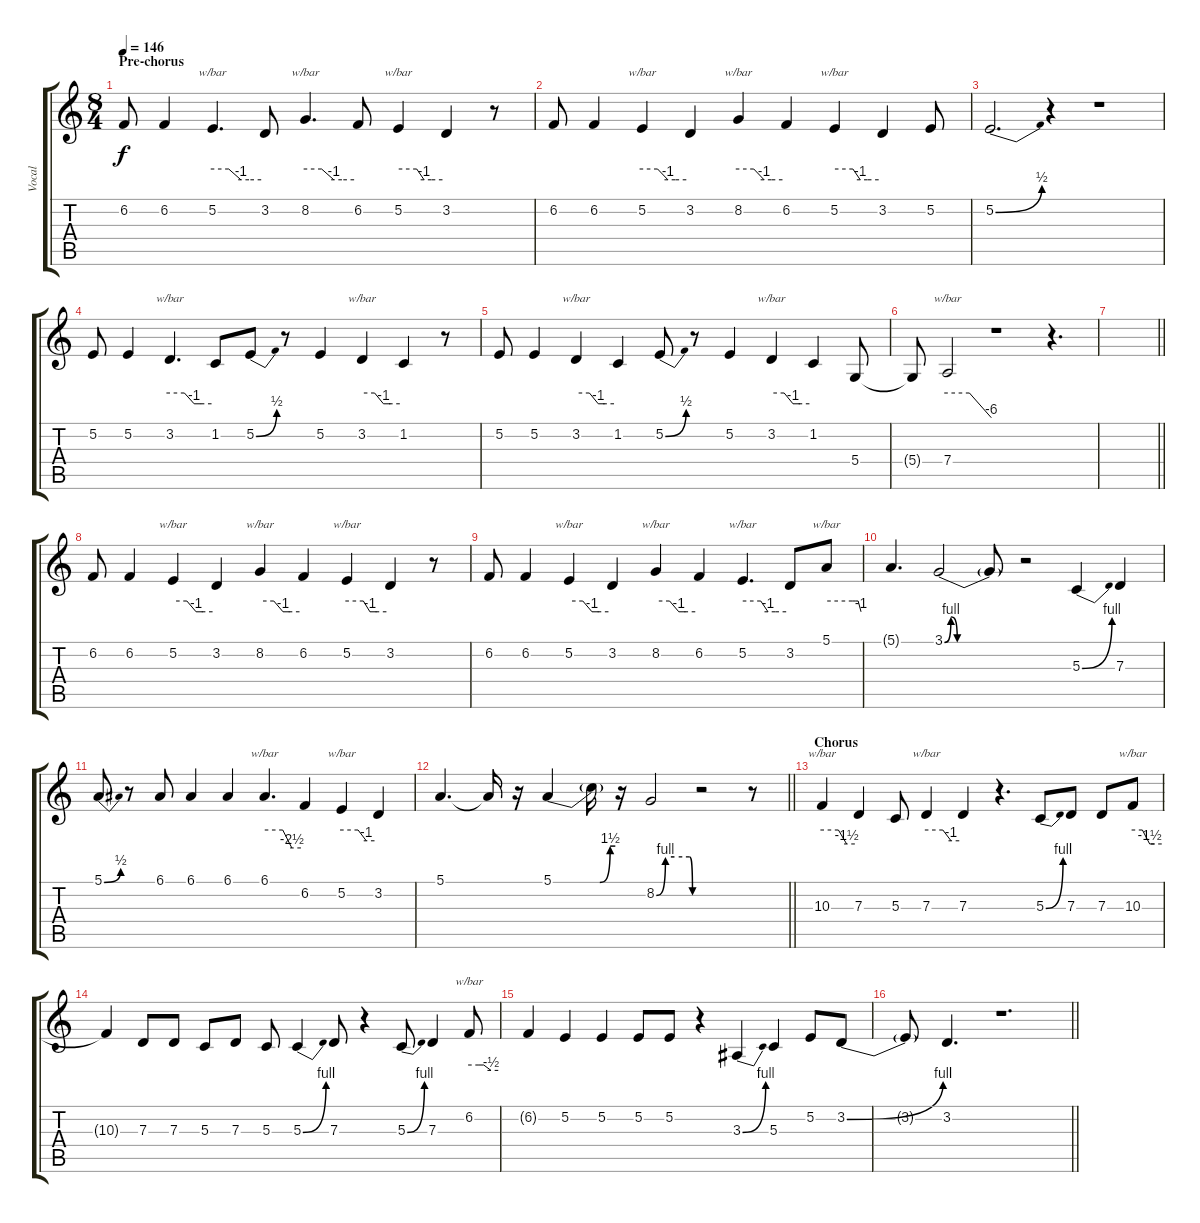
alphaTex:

\track ("Vocal" "Vocal") {instrument lead2sawtooth}
\staff {score tabs}
\tuning (E4 B3 G3 D3 A2 E2) {hide}
\ts (8 4)
\section ("" "Pre-chorus")
\tempo 146
\clef g2
\ks c
6.2.8{dy f} 6.2.4 5.2.4{d tbe (custom default 0 0 20 0 35 -4 45 -4 60 -4)} 3.2.8 8.2.4{d tbe (custom default 0 0 20 0 35 -4 45 -4 60 -4)} 6.2.8 5.2.4{tbe (custom default 0 0 25 0 35 -4 45 -4 60 -4)} 3.2.4 r.8 |
6.2.8 6.2.4 5.2.4{tbe (custom default 0 0 21 0 35 -4 45 -4 60 -4)} 3.2.4 8.2.4{tbe (custom default 0 0 21 0 35 -4 45 -4 60 -4)} 6.2.4 5.2.4{tbe (custom default 0 0 25 0 35 -4 45 -4 60 -4)} 3.2.4 5.2.8 |
5.2{be (bend 0 0 60 2)}.2{d} r.4 r.1 |
5.2.8 5.2.4 3.2.4{d tbe (custom default 0 0 21 0 35 -4 45 -4 60 -4)} 1.2.8 5.2{be (bend 0 0 60 2)}.8 r.8 5.2.4 3.2.4{tbe (custom default 0 0 20 0 34 -4 45 -4 60 -4)} 1.2.4 r.8 |
5.2.8 5.2.4 3.2.4{tbe (custom default 0 0 21 0 35 -4 45 -4 60 -4)} 1.2.4 5.2{be (bend 0 0 60 2)}.8 r.8 5.2.4 3.2.4{tbe (custom default 0 0 20 0 34 -4 45 -4 60 -4)} 1.2.4 5.4.8 |
5.4{t}.8 7.4.2{tbe (custom default 0 0 30 0 60 -24)} r.1 r.4{d} |
\barLineRight lightlight
|
\section ("" "")
6.2.8 6.2.4 5.2.4{tbe (custom default 0 0 21 0 35 -4 45 -4 60 -4)} 3.2.4 8.2.4{tbe (custom default 0 0 21 0 35 -4 45 -4 60 -4)} 6.2.4 5.2.4{tbe (custom default 0 0 25 0 35 -4 45 -4 60 -4)} 3.2.4 r.8 |
6.2.8 6.2.4 5.2.4{tbe (custom default 0 0 21 0 35 -4 45 -4 60 -4)} 3.2.4 8.2.4{tbe (custom default 0 0 21 0 35 -4 45 -4 60 -4)} 6.2.4 5.2.4{d tbe (custom default 0 0 25 0 35 -4 45 -4 60 -4)} 3.2.8 5.1.8{tbe (custom default 0 0 45 0 50 0 55 0 60 -4)} |
5.1{t}.4{d} 3.1{be (custom 0 0 5 4 10 0 15 0 45 0 60 0)}.2 3.1{t}.8 r.2 5.3{be (bend 0 0 60 4)}.4 7.3.4 |
5.1{be (bend 0 0 60 2)}.8 r.8 6.1.8 6.1.4 6.1.4 6.1.4{d tbe (custom default 0 0 30 0 45 -10 60 -10)} 6.2.4 5.2.4{tbe (custom default 0 0 30 0 45 -4 60 -4)} 3.2.4 |
\barLineRight lightlight
5.1.4{d} 5.1{t}.16 r.16 5.1{be (custom 0 0 45 0 55 6 60 6)}.4 5.1{t}.16 r.16 8.2{be (custom 0 0 15 4 30 4 55 4 60 0)}.2 r.2 r.8 |
\section ("" "Chorus")
10.3.4{tbe (custom default 0 0 30 0 45 -6 60 -6)} 7.3.4 5.3.8 7.3.4{tbe (custom default 0 0 30 0 45 -4 60 -4)} 7.3.4 r.4{d} 5.3{be (bend 0 0 60 4)}.8 7.3.8 7.3.8 10.3.8{tbe (custom default 0 0 20 0 35 -6 45 -6 60 -6)} |
10.3{t}.4 7.3.8 7.3.8 5.3.8 7.3.8 5.3.8 5.3{be (bend 0 0 60 4)}.4 7.3.8 r.4 5.3{be (bend 0 0 60 4)}.8 7.3.4 6.2.8{tbe (custom default 0 0 20 0 30 0 45 -2 60 -2)} |
6.2{t}.4 5.2.4 5.2.4 5.2.8 5.2.8 r.4 3.3{be (bend 0 0 60 4)}.4 5.3.4 5.2.8 3.2{be (bend 0 0 60 4)}.8 |
\barLineRight lightlight
3.2{t}.8 3.2.4{d} r.1{d}
